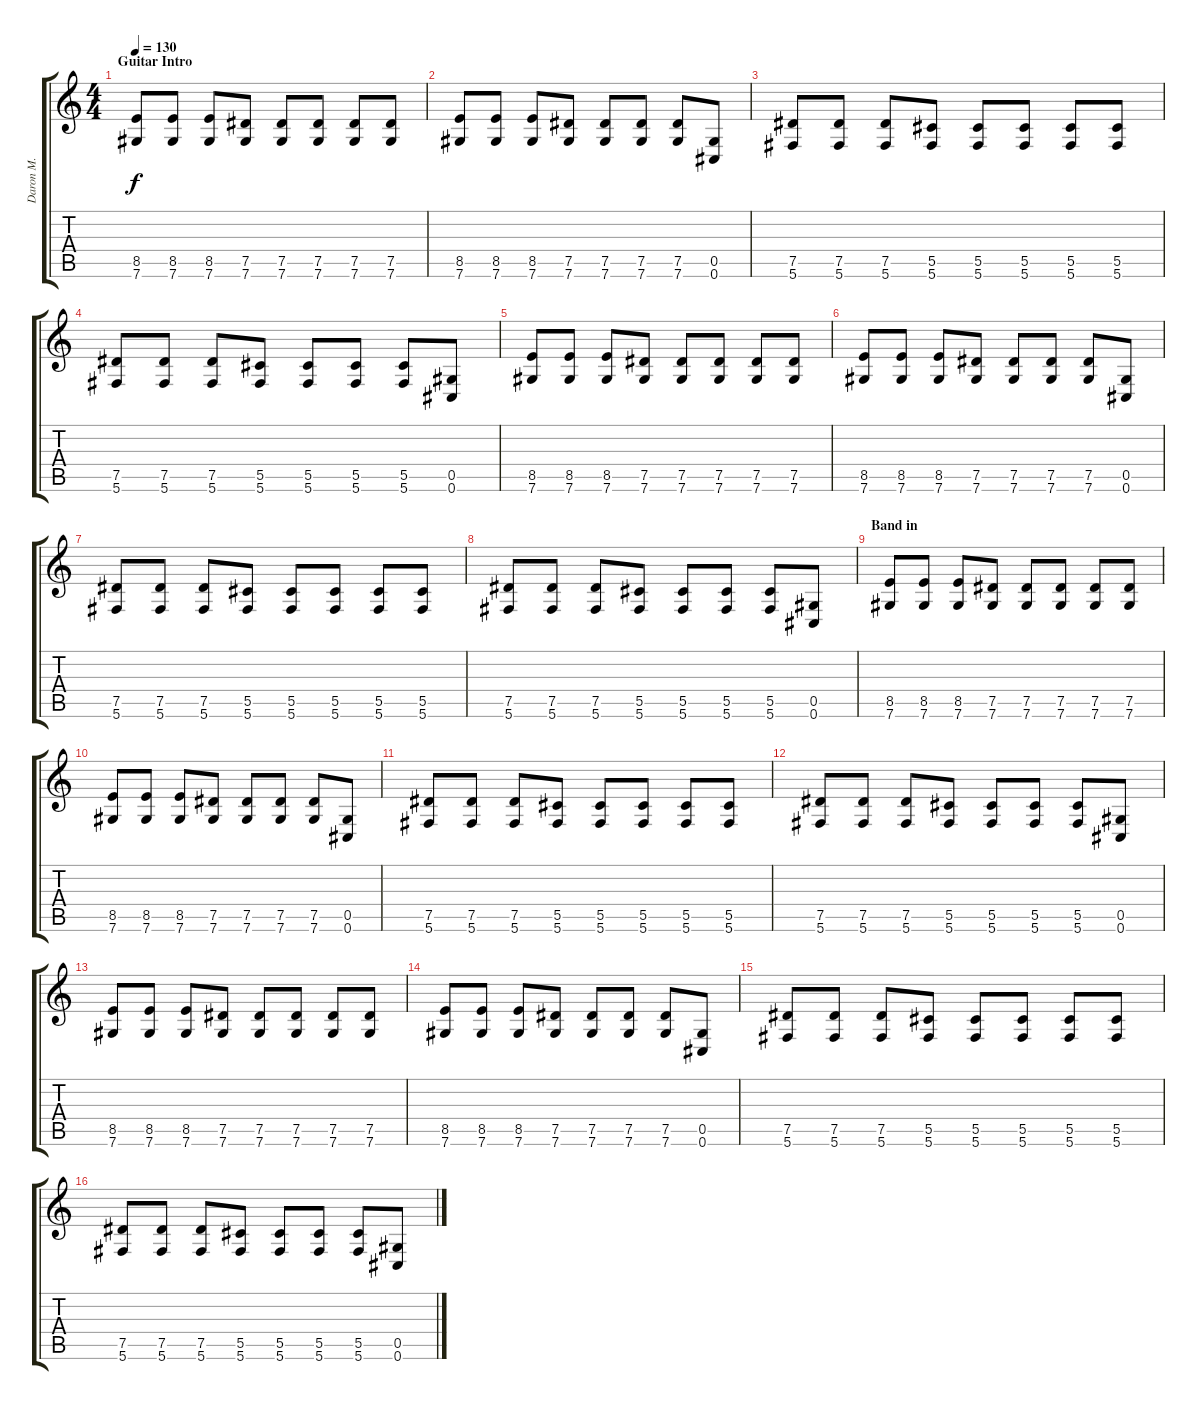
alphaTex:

\track ("Daron M." "Daron M.") {instrument electricguitarmuted}
\staff {score tabs}
\tuning (Eb4 Bb3 Gb3 Db3 Ab2 Db2) {hide}
\ts (4 4)
\section ("" "Guitar Intro")
\tempo 130
\clef g2
\ks c
(8.5 7.6).8{dy f instrument electricguitarmuted} (8.5 7.6).8 (8.5 7.6).8 (7.5 7.6).8 (7.5 7.6).8 (7.5 7.6).8 (7.5 7.6).8 (7.5 7.6).8 |
(8.5 7.6).8 (8.5 7.6).8 (8.5 7.6).8 (7.5 7.6).8 (7.5 7.6).8 (7.5 7.6).8 (7.5 7.6).8 (0.5 0.6).8 |
(7.5 5.6).8 (7.5 5.6).8 (7.5 5.6).8 (5.5 5.6).8 (5.5 5.6).8 (5.5 5.6).8 (5.5 5.6).8 (5.5 5.6).8 |
(7.5 5.6).8 (7.5 5.6).8 (7.5 5.6).8 (5.5 5.6).8 (5.5 5.6).8 (5.5 5.6).8 (5.5 5.6).8 (0.5 0.6).8 |
(8.5 7.6).8 (8.5 7.6).8 (8.5 7.6).8 (7.5 7.6).8 (7.5 7.6).8 (7.5 7.6).8 (7.5 7.6).8 (7.5 7.6).8 |
(8.5 7.6).8 (8.5 7.6).8 (8.5 7.6).8 (7.5 7.6).8 (7.5 7.6).8 (7.5 7.6).8 (7.5 7.6).8 (0.5 0.6).8 |
(7.5 5.6).8 (7.5 5.6).8 (7.5 5.6).8 (5.5 5.6).8 (5.5 5.6).8 (5.5 5.6).8 (5.5 5.6).8 (5.5 5.6).8 |
(7.5 5.6).8 (7.5 5.6).8 (7.5 5.6).8 (5.5 5.6).8 (5.5 5.6).8 (5.5 5.6).8 (5.5 5.6).8 (0.5 0.6).8 |
\section ("" "Band in")
(8.5 7.6).8 (8.5 7.6).8 (8.5 7.6).8 (7.5 7.6).8 (7.5 7.6).8 (7.5 7.6).8 (7.5 7.6).8 (7.5 7.6).8 |
(8.5 7.6).8 (8.5 7.6).8 (8.5 7.6).8 (7.5 7.6).8 (7.5 7.6).8 (7.5 7.6).8 (7.5 7.6).8 (0.5 0.6).8 |
(7.5 5.6).8 (7.5 5.6).8 (7.5 5.6).8 (5.5 5.6).8 (5.5 5.6).8 (5.5 5.6).8 (5.5 5.6).8 (5.5 5.6).8 |
(7.5 5.6).8 (7.5 5.6).8 (7.5 5.6).8 (5.5 5.6).8 (5.5 5.6).8 (5.5 5.6).8 (5.5 5.6).8 (0.5 0.6).8 |
(8.5 7.6).8 (8.5 7.6).8 (8.5 7.6).8 (7.5 7.6).8 (7.5 7.6).8 (7.5 7.6).8 (7.5 7.6).8 (7.5 7.6).8 |
(8.5 7.6).8 (8.5 7.6).8 (8.5 7.6).8 (7.5 7.6).8 (7.5 7.6).8 (7.5 7.6).8 (7.5 7.6).8 (0.5 0.6).8 |
(7.5 5.6).8 (7.5 5.6).8 (7.5 5.6).8 (5.5 5.6).8 (5.5 5.6).8 (5.5 5.6).8 (5.5 5.6).8 (5.5 5.6).8 |
(7.5 5.6).8 (7.5 5.6).8 (7.5 5.6).8 (5.5 5.6).8 (5.5 5.6).8 (5.5 5.6).8 (5.5 5.6).8 (0.5 0.6).8
